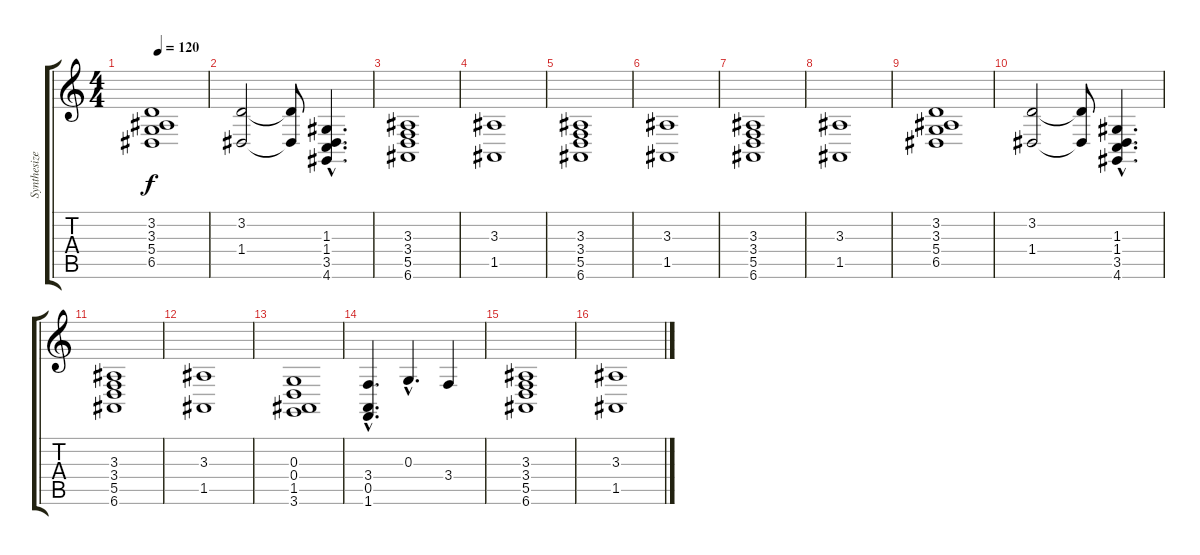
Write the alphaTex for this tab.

\track ("Synthesizer" "Synthesize") {instrument pad8sweep}
\staff {score tabs}
\tuning (E4 B3 G3 D3 A2 E2) {hide}
\ts (4 4)
\tempo 120
\clef g2
\ks c
(3.2 3.3 5.4 6.5).1{dy f} |
(3.2 1.4).2 (3.2{t} 1.4{t}).8 (1.3{hac} 1.4{hac} 3.5{hac} 4.6{hac}).4{d} |
(3.3 3.4 5.5 6.6).1 |
(3.3 1.5).1 |
(3.3 3.4 5.5 6.6).1 |
(3.3 1.5).1 |
(3.3 3.4 5.5 6.6).1 |
(3.3 1.5).1 |
(3.2 3.3 5.4 6.5).1 |
(3.2 1.4).2 (3.2{t} 1.4{t}).8 (1.3{hac} 1.4{hac} 3.5{hac} 4.6{hac}).4{d} |
(3.3 3.4 5.5 6.6).1 |
(3.3 1.5).1 |
(0.3 0.4 1.5 3.6).1 |
(3.4{hac} 0.5 1.6).4{d} 0.3{hac}.4{d} 3.4.4 |
(3.3 3.4 5.5 6.6).1 |
(3.3 1.5).1
